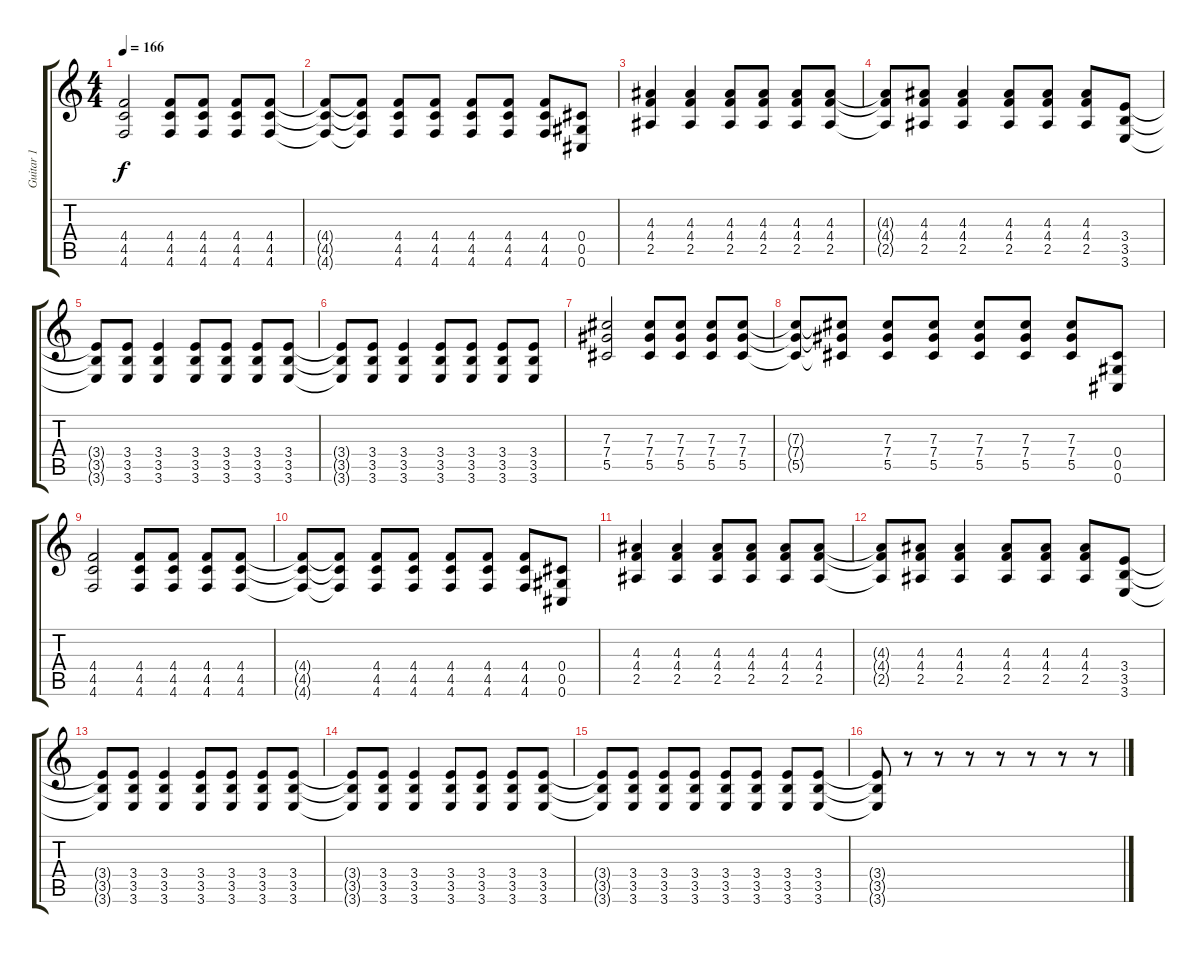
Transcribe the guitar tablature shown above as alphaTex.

\track ("Guitar 1" "Guitar 1") {instrument overdrivenguitar}
\staff {score tabs}
\tuning (Eb4 Bb3 Gb3 Db3 Ab2 Db2) {hide}
\ts (4 4)
\tempo 166
\clef g2
\ks c
(4.4 4.5 4.6).2{dy f} (4.4 4.5 4.6).8 (4.4 4.5 4.6).8 (4.4 4.5 4.6).8 (4.4 4.5 4.6).8 |
(4.4{t} 4.5{t} 4.6{t}).8 (4.4{t} 4.5{t} 4.6{t}).8 (4.4 4.5 4.6).8 (4.4 4.5 4.6).8 (4.4 4.5 4.6).8 (4.4 4.5 4.6).8 (4.4 4.5 4.6).8 (0.4 0.5 0.6).8 |
(4.3 4.4 2.5).4 (4.3 4.4 2.5).4 (4.3 4.4 2.5).8 (4.3 4.4 2.5).8 (4.3 4.4 2.5).8 (4.3 4.4 2.5).8 |
(4.3{t} 4.4{t} 2.5{t}).8 (4.3 4.4 2.5).8 (4.3 4.4 2.5).4 (4.3 4.4 2.5).8 (4.3 4.4 2.5).8 (4.3 4.4 2.5).8 (3.4 3.5 3.6).8 |
(3.4{t} 3.5{t} 3.6{t}).8 (3.4 3.5 3.6).8 (3.4 3.5 3.6).4 (3.4 3.5 3.6).8 (3.4 3.5 3.6).8 (3.4 3.5 3.6).8 (3.4 3.5 3.6).8 |
(3.4{t} 3.5{t} 3.6{t}).8 (3.4 3.5 3.6).8 (3.4 3.5 3.6).4 (3.4 3.5 3.6).8 (3.4 3.5 3.6).8 (3.4 3.5 3.6).8 (3.4 3.5 3.6).8 |
(7.3 7.4 5.5).2 (7.3 7.4 5.5).8 (7.3 7.4 5.5).8 (7.3 7.4 5.5).8 (7.3 7.4 5.5).8 |
(7.3{t} 7.4{t} 5.5{t}).8 (7.3{t} 7.4{t} 5.5{t}).8 (7.3 7.4 5.5).8 (7.3 7.4 5.5).8 (7.3 7.4 5.5).8 (7.3 7.4 5.5).8 (7.3 7.4 5.5).8 (0.4 0.5 0.6).8 |
(4.4 4.5 4.6).2 (4.4 4.5 4.6).8 (4.4 4.5 4.6).8 (4.4 4.5 4.6).8 (4.4 4.5 4.6).8 |
(4.4{t} 4.5{t} 4.6{t}).8 (4.4{t} 4.5{t} 4.6{t}).8 (4.4 4.5 4.6).8 (4.4 4.5 4.6).8 (4.4 4.5 4.6).8 (4.4 4.5 4.6).8 (4.4 4.5 4.6).8 (0.4 0.5 0.6).8 |
(4.3 4.4 2.5).4 (4.3 4.4 2.5).4 (4.3 4.4 2.5).8 (4.3 4.4 2.5).8 (4.3 4.4 2.5).8 (4.3 4.4 2.5).8 |
(4.3{t} 4.4{t} 2.5{t}).8 (4.3 4.4 2.5).8 (4.3 4.4 2.5).4 (4.3 4.4 2.5).8 (4.3 4.4 2.5).8 (4.3 4.4 2.5).8 (3.4 3.5 3.6).8 |
(3.4{t} 3.5{t} 3.6{t}).8 (3.4 3.5 3.6).8 (3.4 3.5 3.6).4 (3.4 3.5 3.6).8 (3.4 3.5 3.6).8 (3.4 3.5 3.6).8 (3.4 3.5 3.6).8 |
(3.4{t} 3.5{t} 3.6{t}).8 (3.4 3.5 3.6).8 (3.4 3.5 3.6).4 (3.4 3.5 3.6).8 (3.4 3.5 3.6).8 (3.4 3.5 3.6).8 (3.4 3.5 3.6).8 |
(3.4{t} 3.5{t} 3.6{t}).8 (3.4 3.5 3.6).8 (3.4 3.5 3.6).8 (3.4 3.5 3.6).8 (3.4 3.5 3.6).8 (3.4 3.5 3.6).8 (3.4 3.5 3.6).8 (3.4 3.5 3.6).8 |
(3.4{t} 3.5{t} 3.6{t}).8 r.8 r.8 r.8 r.8 r.8 r.8 r.8
